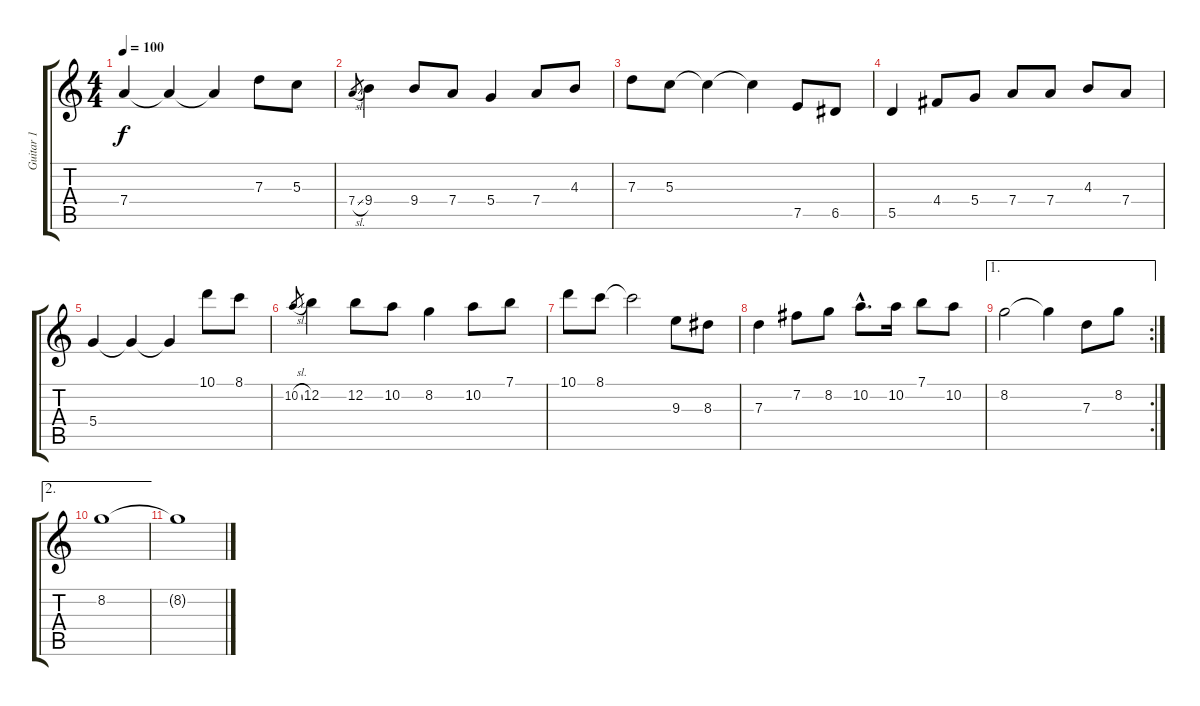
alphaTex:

\track ("Guitar 1" "Guitar 1") {instrument acousticguitarnylon}
\staff {score tabs}
\tuning (E4 B3 G3 D3 A2 E2) {hide}
\ts (4 4)
\tempo 100
\clef g2
\ks c
7.4.4{dy f} 7.4{t}.4 7.4{t}.4 7.3.8 5.3.8 |
7.4{sl}.8{gr} 9.4.4 9.4.8 7.4.8 5.4.4 7.4.8 4.3.8 |
7.3.8 5.3.8 5.3{t}.4 5.3{t}.4 7.5.8 6.5.8 |
5.5.4 4.4.8 5.4.8 7.4.8 7.4.8 4.3.8 7.4.8 |
5.4.4 5.4{t}.4 5.4{t}.4 10.1.8{volume 13} 8.1.8 |
10.2{sl}.8{gr} 12.2.4 12.2.8 10.2.8 8.2.4 10.2.8 7.1.8 |
10.1.8 8.1.8 8.1{t}.2 9.3.8 8.3.8 |
7.3.4 7.2.8 8.2.8 10.2{hac}.8{d} 10.2.16 7.1.8 10.2.8 |
\ae 1
\rc 2
8.2.2 8.2{t}.4 7.3.8 8.2.8 |
\ae 2
8.2.1 |
8.2{t}.1
